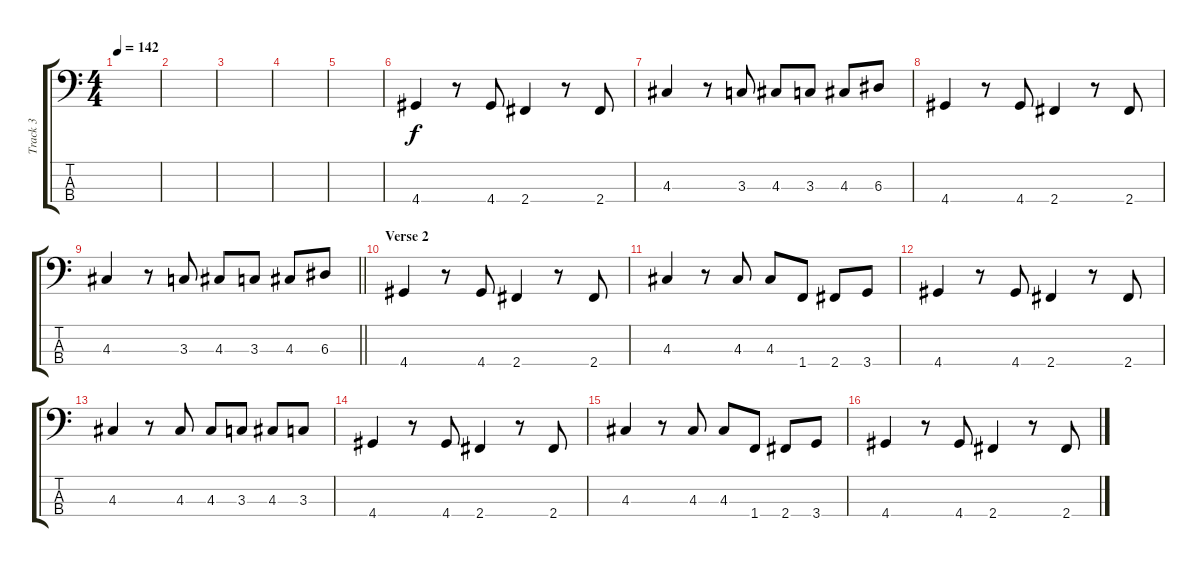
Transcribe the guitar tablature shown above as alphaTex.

\track ("Track 3" "Track 3") {instrument electricbasspick}
\staff {score tabs}
\tuning (G2 D2 A1 E1) {hide}
\ts (4 4)
\tempo 142
\clef f4
\ks c
|
|
|
|
|
4.4.4 r.8 4.4.8 2.4.4 r.8 2.4.8 |
4.3.4 r.8 3.3.8 4.3.8 3.3.8 4.3.8 6.3.8 |
4.4.4 r.8 4.4.8 2.4.4 r.8 2.4.8 |
\barLineRight lightlight
4.3.4 r.8 3.3.8 4.3.8 3.3.8 4.3.8 6.3.8 |
\section ("" "Verse 2")
4.4.4 r.8 4.4.8 2.4.4 r.8 2.4.8 |
4.3.4 r.8 4.3.8 4.3.8 1.4.8 2.4.8 3.4.8 |
4.4.4 r.8 4.4.8 2.4.4 r.8 2.4.8 |
4.3.4 r.8 4.3.8 4.3.8 3.3.8 4.3.8 3.3.8 |
4.4.4 r.8 4.4.8 2.4.4 r.8 2.4.8 |
4.3.4 r.8 4.3.8 4.3.8 1.4.8 2.4.8 3.4.8 |
4.4.4 r.8 4.4.8 2.4.4 r.8 2.4.8
